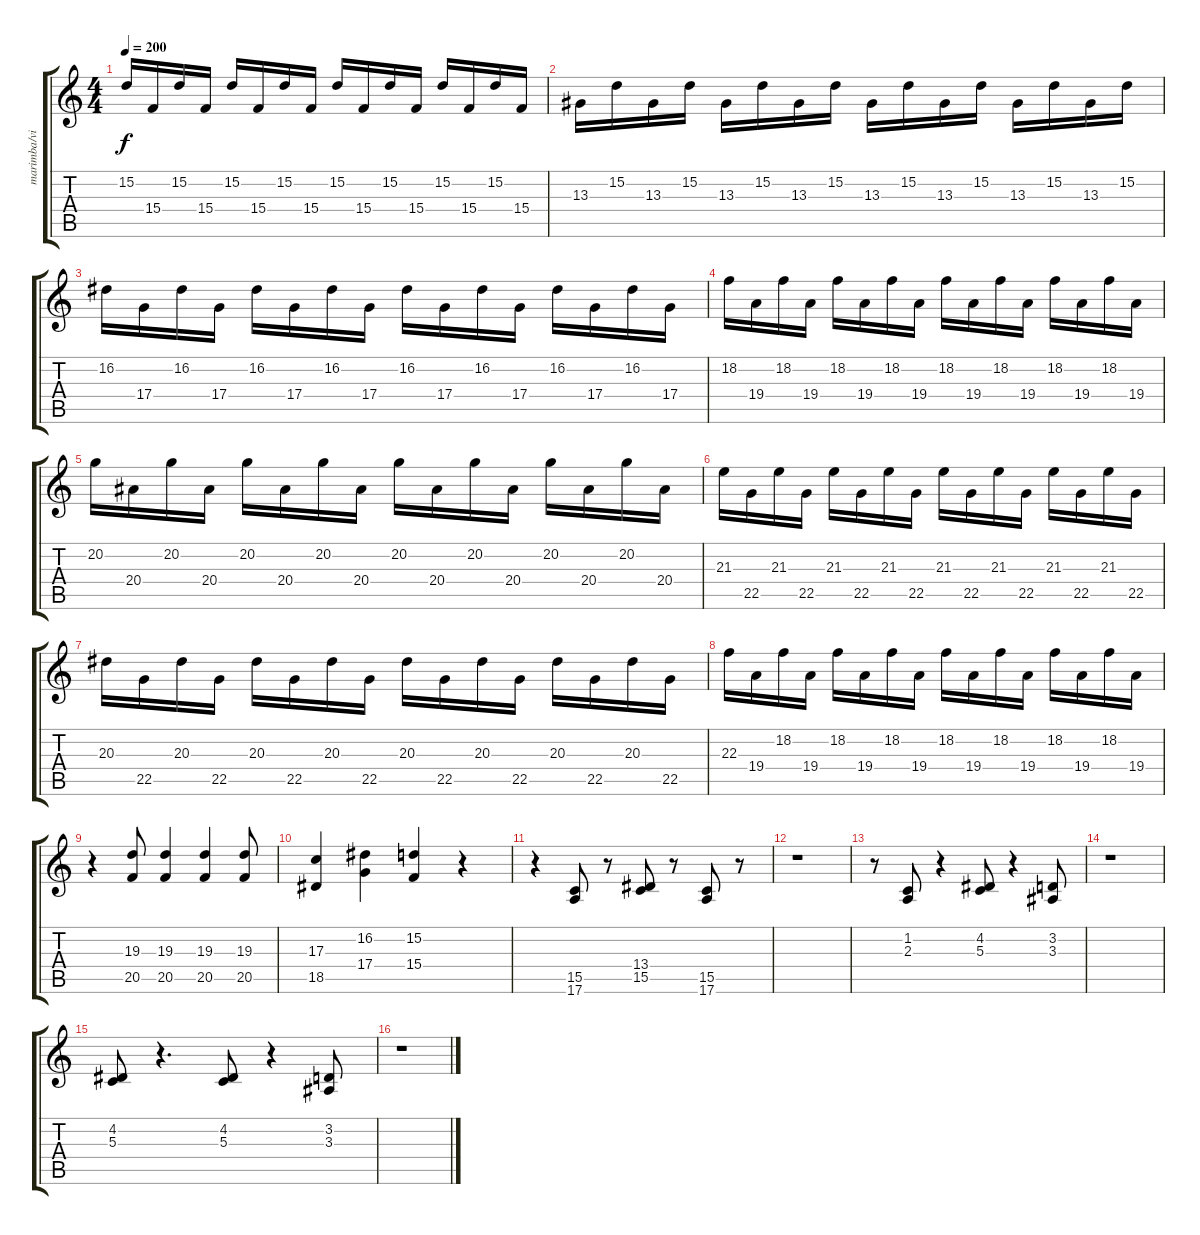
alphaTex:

\track ("marimba/vibe        " "marimba/vi") {instrument marimba}
\staff {score tabs}
\tuning (E4 B3 G3 D3 A2 E2) {hide}
\ts (4 4)
\tempo 200
\clef g2
\ks c
15.2.16{dy f} 15.4.16 15.2.16 15.4.16 15.2.16 15.4.16 15.2.16 15.4.16 15.2.16 15.4.16 15.2.16 15.4.16 15.2.16 15.4.16 15.2.16 15.4.16 |
13.3.16 15.2.16 13.3.16 15.2.16 13.3.16 15.2.16 13.3.16 15.2.16 13.3.16 15.2.16 13.3.16 15.2.16 13.3.16 15.2.16 13.3.16 15.2.16 |
16.2.16 17.4.16 16.2.16 17.4.16 16.2.16 17.4.16 16.2.16 17.4.16 16.2.16 17.4.16 16.2.16 17.4.16 16.2.16 17.4.16 16.2.16 17.4.16 |
18.2.16 19.4.16 18.2.16 19.4.16 18.2.16 19.4.16 18.2.16 19.4.16 18.2.16 19.4.16 18.2.16 19.4.16 18.2.16 19.4.16 18.2.16 19.4.16 |
20.2.16 20.4.16 20.2.16 20.4.16 20.2.16 20.4.16 20.2.16 20.4.16 20.2.16 20.4.16 20.2.16 20.4.16 20.2.16 20.4.16 20.2.16 20.4.16 |
21.3.16 22.5.16 21.3.16 22.5.16 21.3.16 22.5.16 21.3.16 22.5.16 21.3.16 22.5.16 21.3.16 22.5.16 21.3.16 22.5.16 21.3.16 22.5.16 |
20.3.16 22.5.16 20.3.16 22.5.16 20.3.16 22.5.16 20.3.16 22.5.16 20.3.16 22.5.16 20.3.16 22.5.16 20.3.16 22.5.16 20.3.16 22.5.16 |
22.3.16 19.4.16 18.2.16 19.4.16 18.2.16 19.4.16 18.2.16 19.4.16 18.2.16 19.4.16 18.2.16 19.4.16 18.2.16 19.4.16 18.2.16 19.4.16 |
r.4 (19.3 20.5).8 (19.3 20.5).4 (19.3 20.5).4 (19.3 20.5).8 |
(17.3 18.5).4 (16.2 17.4).4 (15.2 15.4).4 r.4 |
r.4 (15.5 17.6).8 r.8 (13.4 15.5).8 r.8 (15.5 17.6).8 r.8 |
r.1 |
r.8 (1.2 2.3).8 r.4 (4.2 5.3).8 r.4 (3.2 3.3).8 |
r.1 |
(4.2 5.3).8 r.4{d} (4.2 5.3).8 r.4 (3.2 3.3).8 |
r.1
